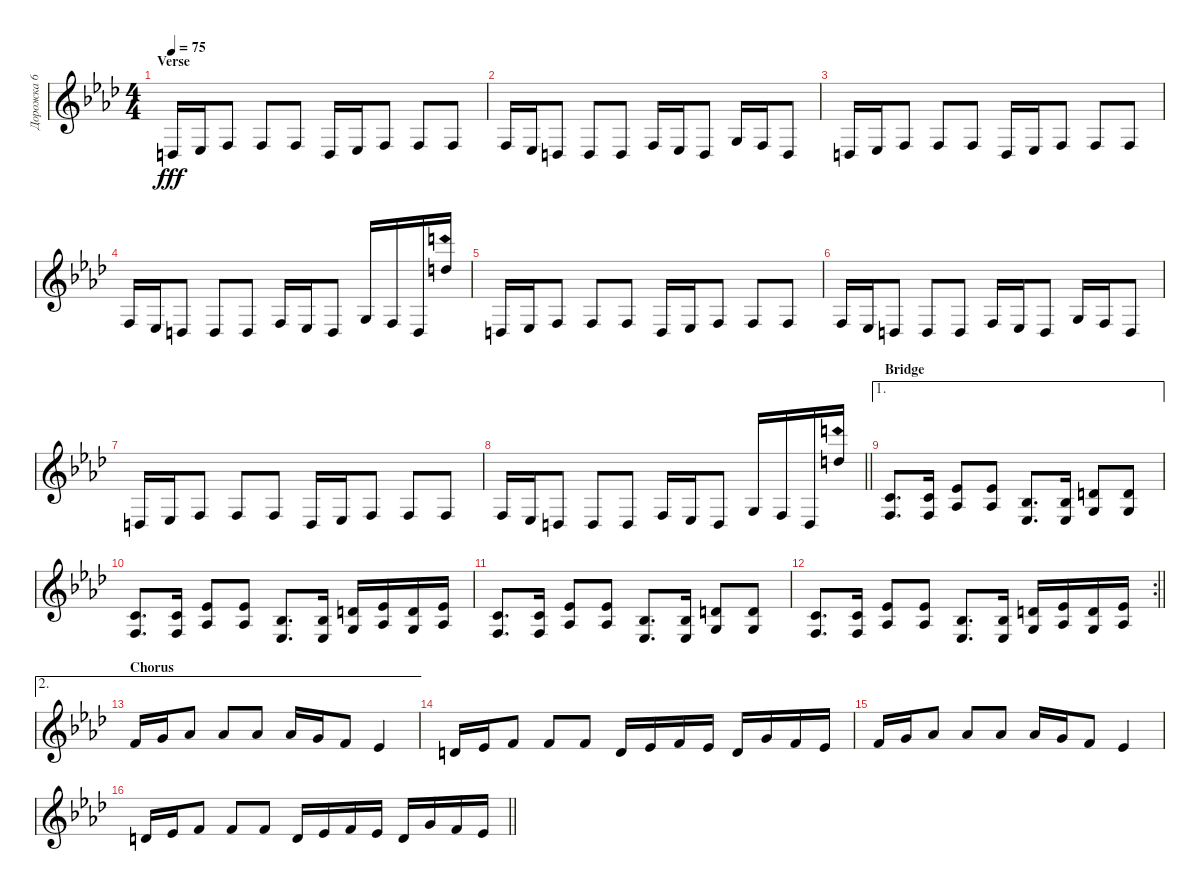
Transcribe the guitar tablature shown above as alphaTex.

\track ("Дорожка 6" "Дорожка 6") {instrument distortionguitar}
\staff {score}
\tuning (E4 B3 G3 D3 A2 D2) {hide}
\ts (4 4)
\section ("" "Verse")
\tempo 75
\clef g2
\ks fminor
0.6.16{dy fff} 1.6.16 3.6.8 3.6.8 3.6.8 0.6.16 1.6.16 3.6.8 3.6.8 3.6.8 |
3.6.16 1.6.16 0.6.8 0.6.8 0.6.8 3.6.16 1.6.16 0.6.8 5.6.16 3.6.16 0.6.8 |
0.6.16 1.6.16 3.6.8 3.6.8 3.6.8 0.6.16 1.6.16 3.6.8 3.6.8 3.6.8 |
3.6.16 1.6.16 0.6.8 0.6.8 0.6.8 3.6.16 1.6.16 0.6.8 5.6.16 3.6.16 0.6.16 3.2{ah 12}.16 |
0.6.16 1.6.16 3.6.8 3.6.8 3.6.8 0.6.16 1.6.16 3.6.8 3.6.8 3.6.8 |
3.6.16 1.6.16 0.6.8 0.6.8 0.6.8 3.6.16 1.6.16 0.6.8 5.6.16 3.6.16 0.6.8 |
0.6.16 1.6.16 3.6.8 3.6.8 3.6.8 0.6.16 1.6.16 3.6.8 3.6.8 3.6.8 |
\barLineRight lightlight
3.6.16 1.6.16 0.6.8 0.6.8 0.6.8 3.6.16 1.6.16 0.6.8 5.6.16 3.6.16 0.6.16 3.2{ah 12}.16 |
\ae 1
\section ("" "Bridge")
(3.5 3.6).8{d} (3.5 3.6).16 (6.5 6.6).8 (6.5 6.6).8 (1.5 1.6).8{d} (1.5 1.6).16 (5.5 5.6).8 (5.5 5.6).8 |
(3.5 3.6).8{d} (3.5 3.6).16 (6.5 6.6).8 (6.5 6.6).8 (1.5 1.6).8{d} (1.5 1.6).16 (5.5 5.6).16 (6.5 6.6).16 (5.5 5.6).16 (6.5 6.6).16 |
(3.5 3.6).8{d} (3.5 3.6).16 (6.5 6.6).8 (6.5 6.6).8 (1.5 1.6).8{d} (1.5 1.6).16 (5.5 5.6).8 (5.5 5.6).8 |
\rc 2
\barLineRight lightlight
(3.5 3.6).8{d} (3.5 3.6).16 (6.5 6.6).8 (6.5 6.6).8 (1.5 1.6).8{d} (1.5 1.6).16 (5.5 5.6).16 (6.5 6.6).16 (5.5 5.6).16 (6.5 6.6).16 |
\ae 2
\section ("" "Chorus")
3.4.16 0.3.16 1.3.8 1.3.8 1.3.8 1.3.16 0.3.16 3.4.8 1.4.4 |
5.5.16 1.4.16 3.4.8 3.4.8 3.4.8 5.5.16 1.4.16 3.4.16 1.4.16 5.5.16 0.3.16 3.4.16 1.4.16 |
3.4.16 0.3.16 1.3.8 1.3.8 1.3.8 1.3.16 0.3.16 3.4.8 1.4.4 |
\barLineRight lightlight
5.5.16 1.4.16 3.4.8 3.4.8 3.4.8 5.5.16 1.4.16 3.4.16 1.4.16 5.5.16 0.3.16 3.4.16 1.4.16
